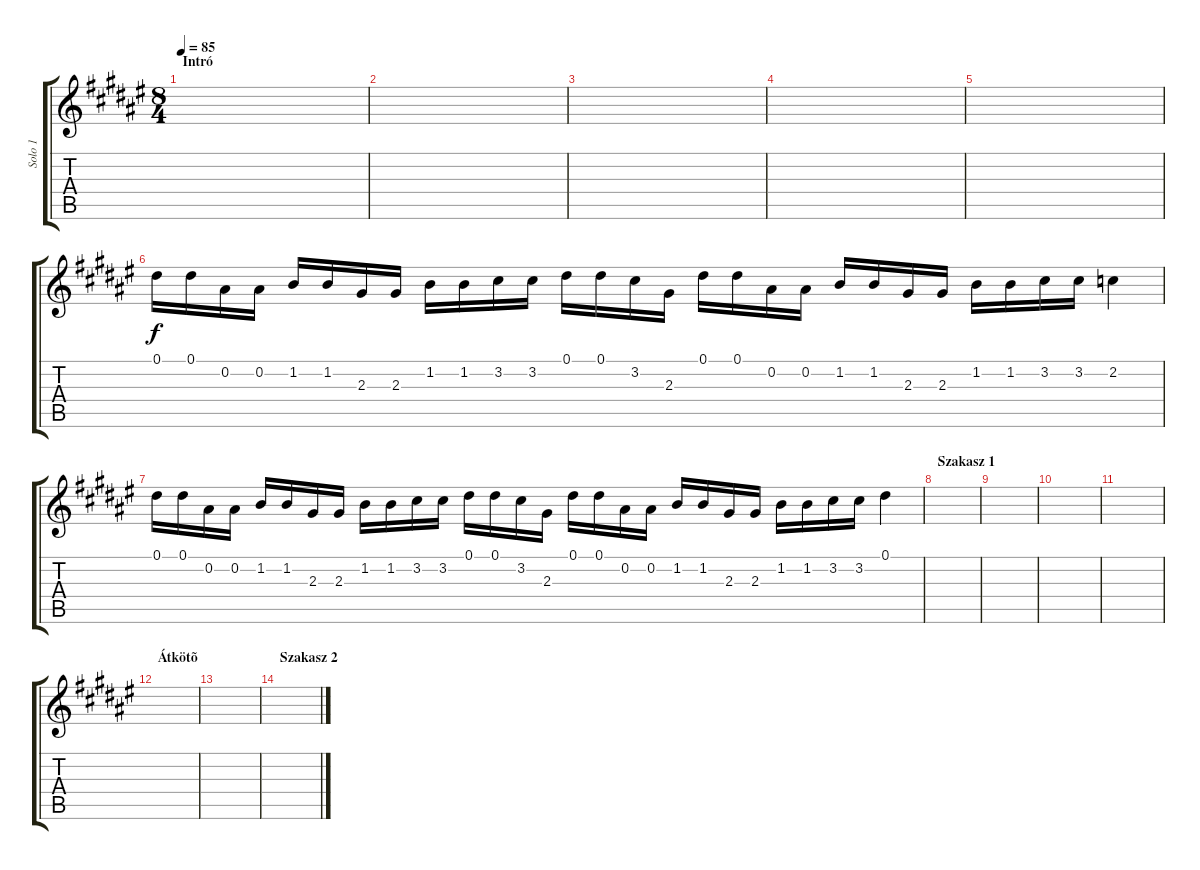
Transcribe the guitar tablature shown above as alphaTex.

\track ("Solo 1" "Solo 1") {instrument overdrivenguitar}
\staff {score tabs}
\tuning (Eb4 Bb3 Gb3 Db3 Ab2 Eb2) {hide}
\ts (8 4)
\section ("" "Intró")
\tempo 85
\clef g2
\ks d#minor
|
|
|
|
|
0.1.16 0.1.16 0.2.16 0.2.16 1.2.16 1.2.16 2.3.16 2.3.16 1.2.16 1.2.16 3.2.16 3.2.16 0.1.16 0.1.16 3.2.16 2.3.16 0.1.16 0.1.16 0.2.16 0.2.16 1.2.16 1.2.16 2.3.16 2.3.16 1.2.16 1.2.16 3.2.16 3.2.16 2.2.4 |
0.1.16 0.1.16 0.2.16 0.2.16 1.2.16 1.2.16 2.3.16 2.3.16 1.2.16 1.2.16 3.2.16 3.2.16 0.1.16 0.1.16 3.2.16 2.3.16 0.1.16 0.1.16 0.2.16 0.2.16 1.2.16 1.2.16 2.3.16 2.3.16 1.2.16 1.2.16 3.2.16 3.2.16 0.1.4 |
\section ("" "Szakasz 1")
|
|
|
|
\section ("" "Átkötõ")
|
|
\section ("" "Szakasz 2")
